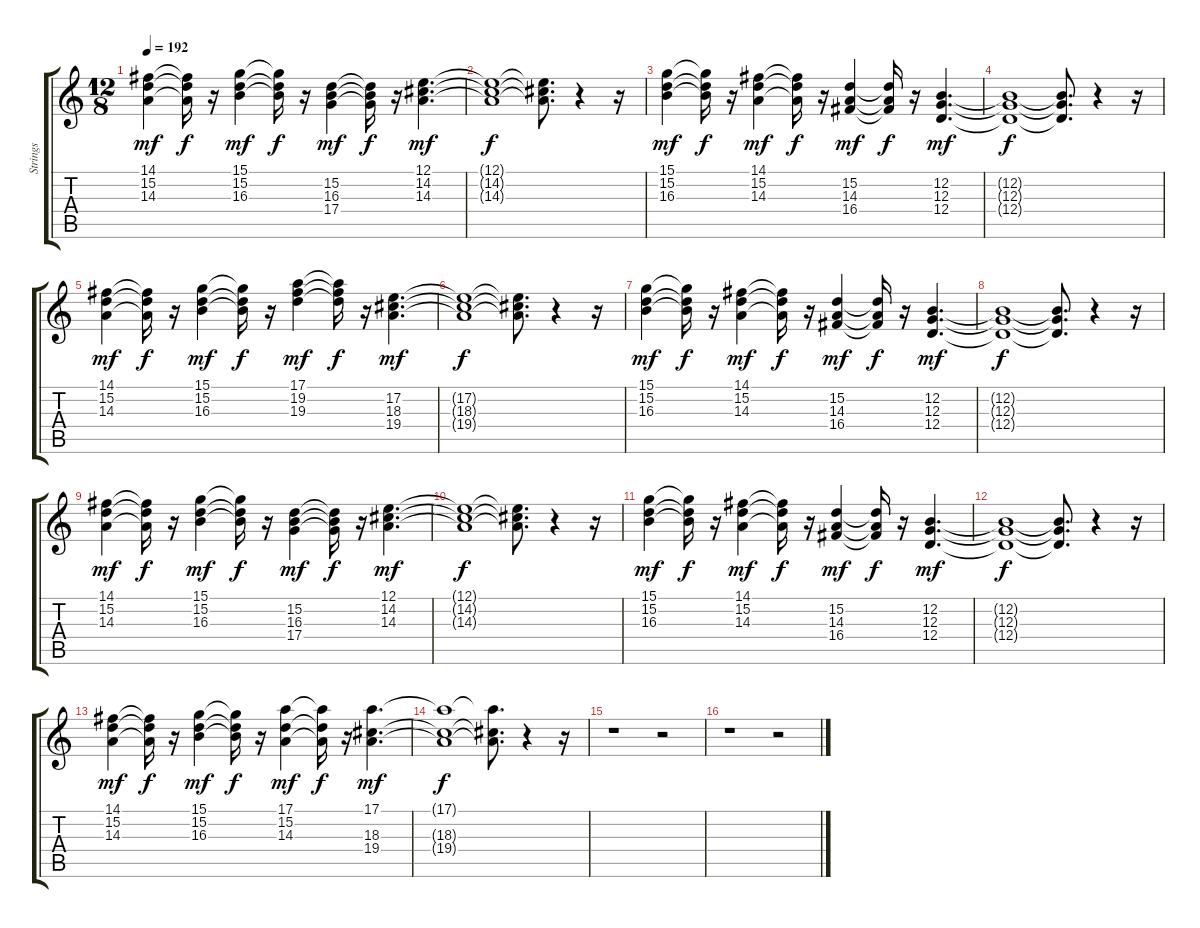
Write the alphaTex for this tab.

\track ("Strings" "Strings") {instrument stringensemble1}
\staff {score tabs}
\tuning (E4 B3 G3 D3 A2 E2) {hide}
\ts (12 8)
\tempo 192
\clef g2
\ks c
(14.1 15.2 14.3).4{dy mf} (14.1{t} 15.2{t} 14.3{t}).16{dy f} r.16 (15.1 15.2 16.3).4{dy mf} (15.1{t} 15.2{t} 16.3{t}).16{dy f} r.16 (15.2 16.3 17.4).4{dy mf} (15.2{t} 16.3{t} 17.4{t}).16{dy f} r.16 (12.1 14.2 14.3).4{d dy mf} |
(12.1{t} 14.2{t} 14.3{t}).1{dy f} (12.1{t} 14.2{t} 14.3{t}).8{d} r.4 r.16 |
(15.1 15.2 16.3).4{dy mf} (15.1{t} 15.2{t} 16.3{t}).16{dy f} r.16 (14.1 15.2 14.3).4{dy mf} (14.1{t} 15.2{t} 14.3{t}).16{dy f} r.16 (15.2 14.3 16.4).4{dy mf} (15.2{t} 14.3{t} 16.4{t}).16{dy f} r.16 (12.2 12.3 12.4).4{d dy mf} |
(12.2{t} 12.3{t} 12.4{t}).1{dy f} (12.2{t} 12.3{t} 12.4{t}).8{d} r.4 r.16 |
(14.1 15.2 14.3).4{dy mf} (14.1{t} 15.2{t} 14.3{t}).16{dy f} r.16 (15.1 15.2 16.3).4{dy mf} (15.1{t} 15.2{t} 16.3{t}).16{dy f} r.16 (17.1 19.2 19.3).4{dy mf} (17.1{t} 19.2{t} 19.3{t}).16{dy f} r.16 (17.2 18.3 19.4).4{d dy mf} |
(17.2{t} 18.3{t} 19.4{t}).1{dy f} (17.2{t} 18.3{t} 19.4{t}).8{d} r.4 r.16 |
(15.1 15.2 16.3).4{dy mf} (15.1{t} 15.2{t} 16.3{t}).16{dy f} r.16 (14.1 15.2 14.3).4{dy mf} (14.1{t} 15.2{t} 14.3{t}).16{dy f} r.16 (15.2 14.3 16.4).4{dy mf} (15.2{t} 14.3{t} 16.4{t}).16{dy f} r.16 (12.2 12.3 12.4).4{d dy mf} |
(12.2{t} 12.3{t} 12.4{t}).1{dy f} (12.2{t} 12.3{t} 12.4{t}).8{d} r.4 r.16 |
(14.1 15.2 14.3).4{dy mf} (14.1{t} 15.2{t} 14.3{t}).16{dy f} r.16 (15.1 15.2 16.3).4{dy mf} (15.1{t} 15.2{t} 16.3{t}).16{dy f} r.16 (15.2 16.3 17.4).4{dy mf} (15.2{t} 16.3{t} 17.4{t}).16{dy f} r.16 (12.1 14.2 14.3).4{d dy mf} |
(12.1{t} 14.2{t} 14.3{t}).1{dy f} (12.1{t} 14.2{t} 14.3{t}).8{d} r.4 r.16 |
(15.1 15.2 16.3).4{dy mf} (15.1{t} 15.2{t} 16.3{t}).16{dy f} r.16 (14.1 15.2 14.3).4{dy mf} (14.1{t} 15.2{t} 14.3{t}).16{dy f} r.16 (15.2 14.3 16.4).4{dy mf} (15.2{t} 14.3{t} 16.4{t}).16{dy f} r.16 (12.2 12.3 12.4).4{d dy mf} |
(12.2{t} 12.3{t} 12.4{t}).1{dy f} (12.2{t} 12.3{t} 12.4{t}).8{d} r.4 r.16 |
(14.1 15.2 14.3).4{dy mf} (14.1{t} 15.2{t} 14.3{t}).16{dy f} r.16 (15.1 15.2 16.3).4{dy mf} (15.1{t} 15.2{t} 16.3{t}).16{dy f} r.16 (17.1 15.2 14.3).4{dy mf} (17.1{t} 15.2{t} 14.3{t}).16{dy f} r.16 (17.1 18.3 19.4).4{d dy mf} |
(17.1{t} 18.3{t} 19.4{t}).1{dy f} (17.1{t} 18.3{t} 19.4{t}).8{d} r.4 r.16 |
r.1 r.2 |
r.1 r.2
